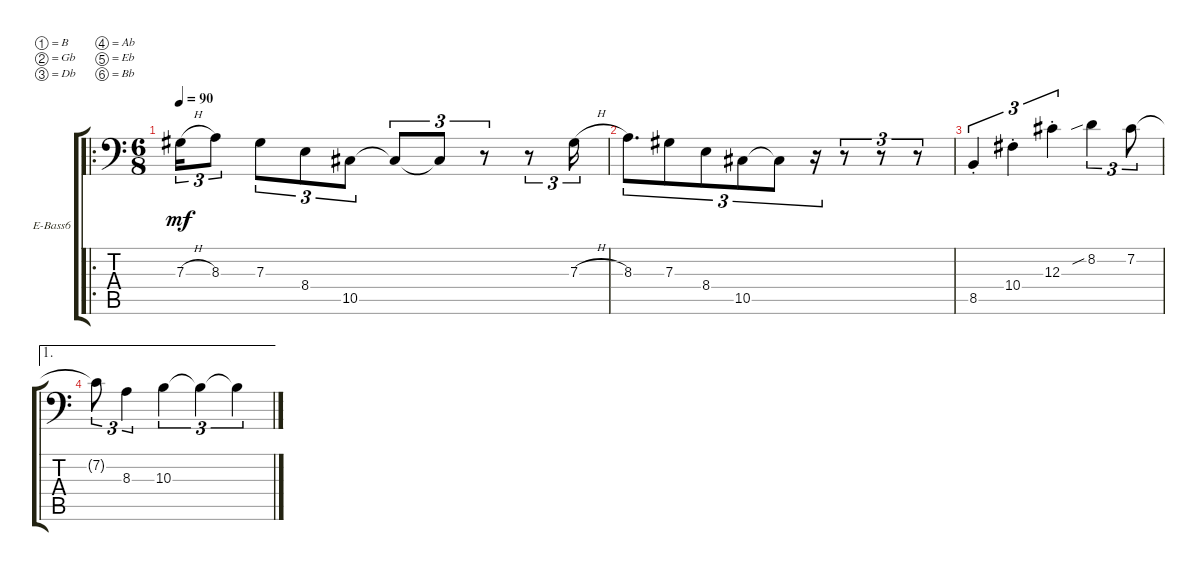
\defaultSystemsLayout 4
\bracketExtendMode groupsimilarinstruments
\firstSystemTrackNameOrientation horizontal
\otherSystemsTrackNameOrientation horizontal
\track ("Electric Bass" "E-Bass6") {mute instrument electricbassfinger}
\staff {score tabs}
\tuning (B2 Gb2 Db2 Ab1 Eb1 Bb0)
\ro
\ts (6 8)
\tempo 90
\clef f4
\ks c
7.3{h}.16{tu (3 2) dy mf instrument electricbassfinger} 8.3.8{tu (3 2)} 7.3.8{tu (3 2)} 8.4.8{tu (3 2)} 10.5.8{tu (3 2)} 10.5{t}.8{tu (3 2)} 10.5{t}.8{tu (3 2)} r.8{tu (3 2)} r.8{tu (3 2)} 7.3{h}.16{tu (3 2)} |
8.3.8{d tu (3 2)} 7.3.8{tu (3 2)} 8.4.8{tu (3 2)} 10.5.8{tu (3 2)} 10.5{t}.8{tu (3 2)} r.16{tu (3 2)} r.8{tu (3 2)} r.8{tu (3 2)} r.8{tu (3 2)} |
8.5{st}.4{tu (3 2)} 10.4{st}.4{tu (3 2)} 12.3{st}.4{tu (3 2)} 8.2{sib}.4{tu (3 2)} 7.2.8{tu (3 2)} |
\ae 1
7.2{t}.8{tu (3 2)} 8.3.4{tu (3 2)} 10.3.4{tu (3 2)} 10.3{t}.4{tu (3 2)} 10.3{t}.4{tu (3 2)}
